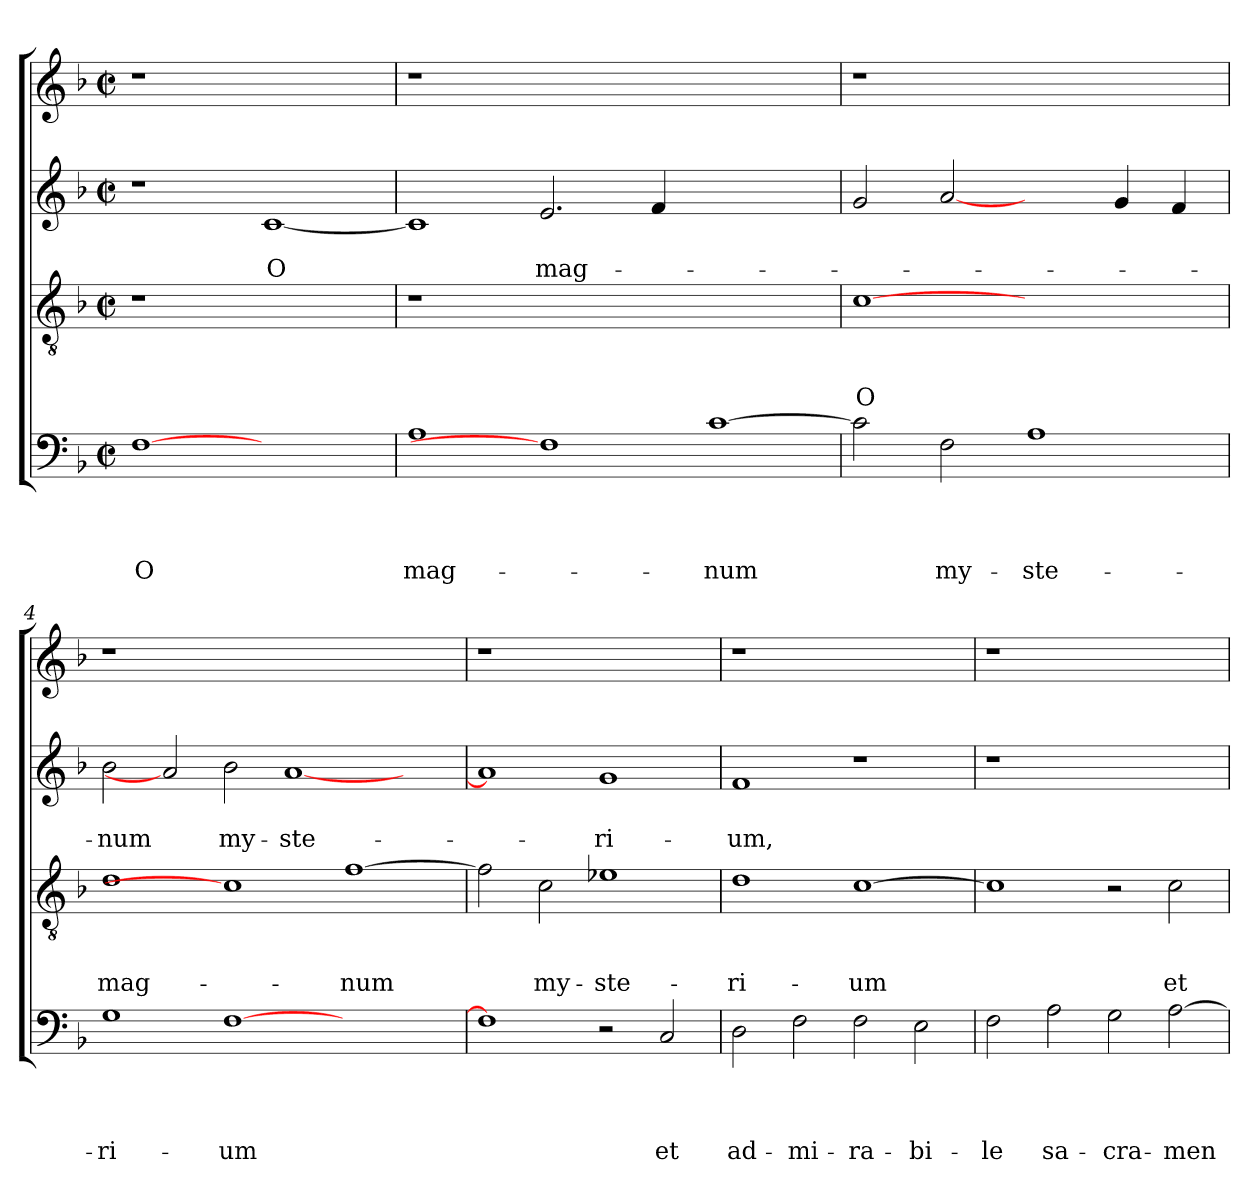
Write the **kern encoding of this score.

**kern	**text	**text	**text	**text	**kern	**text	**text	**text	**kern	**text	**text	**kern
*part4	*part4	*part4	*part4	*part4	*part3	*part3	*part3	*part3	*part2	*part2	*part2	*part1
*staff4	*staff4	*staff4	*staff4	*staff4	*staff3	*staff3	*staff3	*staff3	*staff2	*staff2	*staff2	*staff1
*clefF4	*	*	*	*	*clefGv2	*	*	*	*clefG2	*	*	*clefG2
*k[b-]	*	*	*	*	*k[b-]	*	*	*	*k[b-]	*	*	*k[b-]
*F:	*	*	*	*	*F:	*	*	*	*F:	*	*	*F:
*M2/2	*	*	*	*	*M2/2	*	*	*	*M2/2	*	*	*M2/2
*met(c|)	*	*	*	*	*met(c|)	*	*	*	*met(c|)	*	*	*met(c|)
=1	=1	=1	=1	=1	=1	=1	=1	=1	=1	=1	=1	=1
!	!	!	!	!LO:LY:b	!	!	!	!	!	!	!	!
[1F	.	.	.	O	1r	.	.	.	1r	.	.	1r
!	!	!	!	!	!	!	!	!	!	!	!LO:LY:b	!
1ryy	.	.	.	.	1ryy	.	.	.	[1c	.	O	1ryy
=2	=2	=2	=2	=2	=2	=2	=2	=2	=2	=2	=2	=2
!	!	!	!	!LO:LY:b	!	!	!	!	!	!	!	!
1A	.	.	.	mag-	1r	.	.	.	1c]	.	.	1r
!	!	!	!	!	!	!	!	!	!	!	!LO:LY:b	!
1F]	.	.	.	.	0ryy	.	.	.	2.e/	.	mag-	0ryy
.	.	.	.	.	.	.	.	.	4f/	.	.	.
!	!	!	!	!LO:LY:b	!	!	!	!	!	!	!	!
[1c	.	.	.	-num	.	.	.	.	1ryy	.	.	.
=3	=3	=3	=3	=3	=3	=3	=3	=3	=3	=3	=3	=3
!	!	!	!	!	!	!	!	!LO:LY:b	!	!	!	!
2c\]	.	.	.	.	[1c	.	.	O	2g/	.	.	1r
!	!	!	!	!LO:LY:b	!	!	!	!	!	!	!	!
2F\	.	.	.	my-	.	.	.	.	[2a	.	.	.
!	!	!	!	!LO:LY:b	!	!	!	!	!	!	!	!
1A	.	.	.	-ste-	1ryy	.	.	.	2ryy	.	.	1ryy
.	.	.	.	.	.	.	.	.	4g/	.	.	.
.	.	.	.	.	.	.	.	.	4f/	.	.	.
=4	=4	=4	=4	=4	=4	=4	=4	=4	=4	=4	=4	=4
!	!	!	!	!LO:LY:b	!	!	!	!LO:LY:b	!	!	!LO:LY:b	!
1G	.	.	.	-ri-	1d	.	.	mag-	2b-\	.	-num	1r
.	.	.	.	.	.	.	.	.	2a]	.	.	.
!	!	!	!	!LO:LY:b	!	!	!	!	!	!	!LO:LY:b	!
[1F	.	.	.	-um	1c]	.	.	.	2b-\	.	my-	0ryy
!	!	!	!	!	!	!	!	!	!	!	!LO:LY:b	!
.	.	.	.	.	.	.	.	.	[1a	.	-ste-	.
!	!	!	!	!	!	!	!	!LO:LY:b	!	!	!	!
1ryy	.	.	.	.	[1f	.	.	-num	.	.	.	.
.	.	.	.	.	.	.	.	.	2ryy	.	.	.
=5	=5	=5	=5	=5	=5	=5	=5	=5	=5	=5	=5	=5
1F]	.	.	.	.	2f\]	.	.	.	1a]	.	.	1r
!	!	!	!	!	!	!	!	!LO:LY:b	!	!	!	!
.	.	.	.	.	2c\	.	.	my-	.	.	.	.
!	!	!	!	!	!	!	!	!LO:LY:b	!	!	!LO:LY:b	!
2r	.	.	.	.	1e-X	.	.	-ste-	1g	.	-ri-	1ryy
!	!	!	!	!LO:LY:b	!	!	!	!	!	!	!	!
2C/	.	.	.	et	.	.	.	.	.	.	.	.
=6	=6	=6	=6	=6	=6	=6	=6	=6	=6	=6	=6	=6
!	!	!	!	!LO:LY:b	!	!	!	!LO:LY:b	!	!	!LO:LY:b	!
2D\	.	.	.	ad-	1d	.	.	-ri-	1f	.	-um,	1r
!	!	!	!	!LO:LY:b	!	!	!	!	!	!	!	!
2F\	.	.	.	-mi-	.	.	.	.	.	.	.	.
!	!	!	!	!LO:LY:b	!	!	!	!LO:LY:b	!	!	!	!
2F\	.	.	.	-ra-	[1c	.	.	-um	1r	.	.	1ryy
!	!	!	!	!LO:LY:b	!	!	!	!	!	!	!	!
2E\	.	.	.	-bi-	.	.	.	.	.	.	.	.
!!LO:LB:g=z
=7	=7	=7	=7	=7	=7	=7	=7	=7	=7	=7	=7	=7
!	!	!	!	!LO:LY:b	!	!	!	!	!	!	!	!
2F\	.	.	.	-le	1c]	.	.	.	1r	.	.	1r
!	!	!	!	!LO:LY:b	!	!	!	!	!	!	!	!
2A\	.	.	.	sa-	.	.	.	.	.	.	.	.
!	!	!	!	!LO:LY:b	!	!	!	!	!	!	!	!
2G\	.	.	.	-cra-	2r	.	.	.	1ryy	.	.	1ryy
!	!	!	!	!LO:LY:b	!	!	!	!LO:LY:b	!	!	!	!
[2A\	.	.	.	-men-	2c\	.	.	et	.	.	.	.
=	=	=	=	=	=	=	=	=	=	=	=	=
*-	*-	*-	*-	*-	*-	*-	*-	*-	*-	*-	*-	*-
